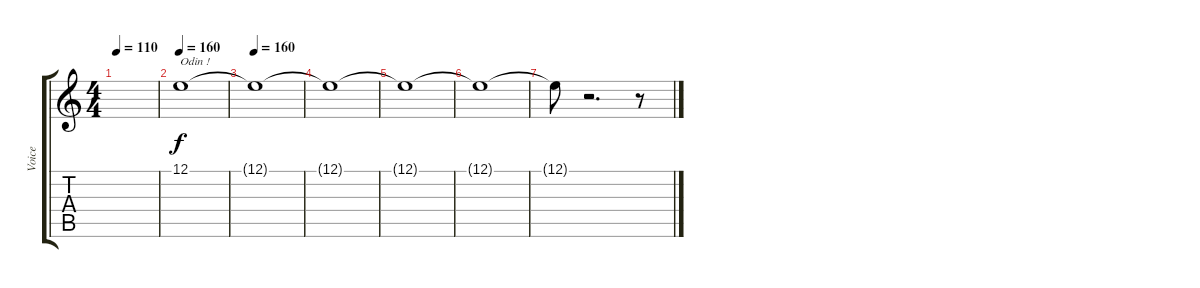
\track ("Voice" "Voice") {instrument choiraahs}
\staff {score tabs}
\tuning (E4 B3 G3 D3 A2 E2) {hide}
\ts (4 4)
\tempo 110
\clef g2
\ks c
|
\tempo 160
12.1.1{txt "Odin !"} |
\tempo 160
12.1{t}.1 |
12.1{t}.1 |
12.1{t}.1 |
12.1{t}.1 |
12.1{t}.8 r.2{d} r.8
